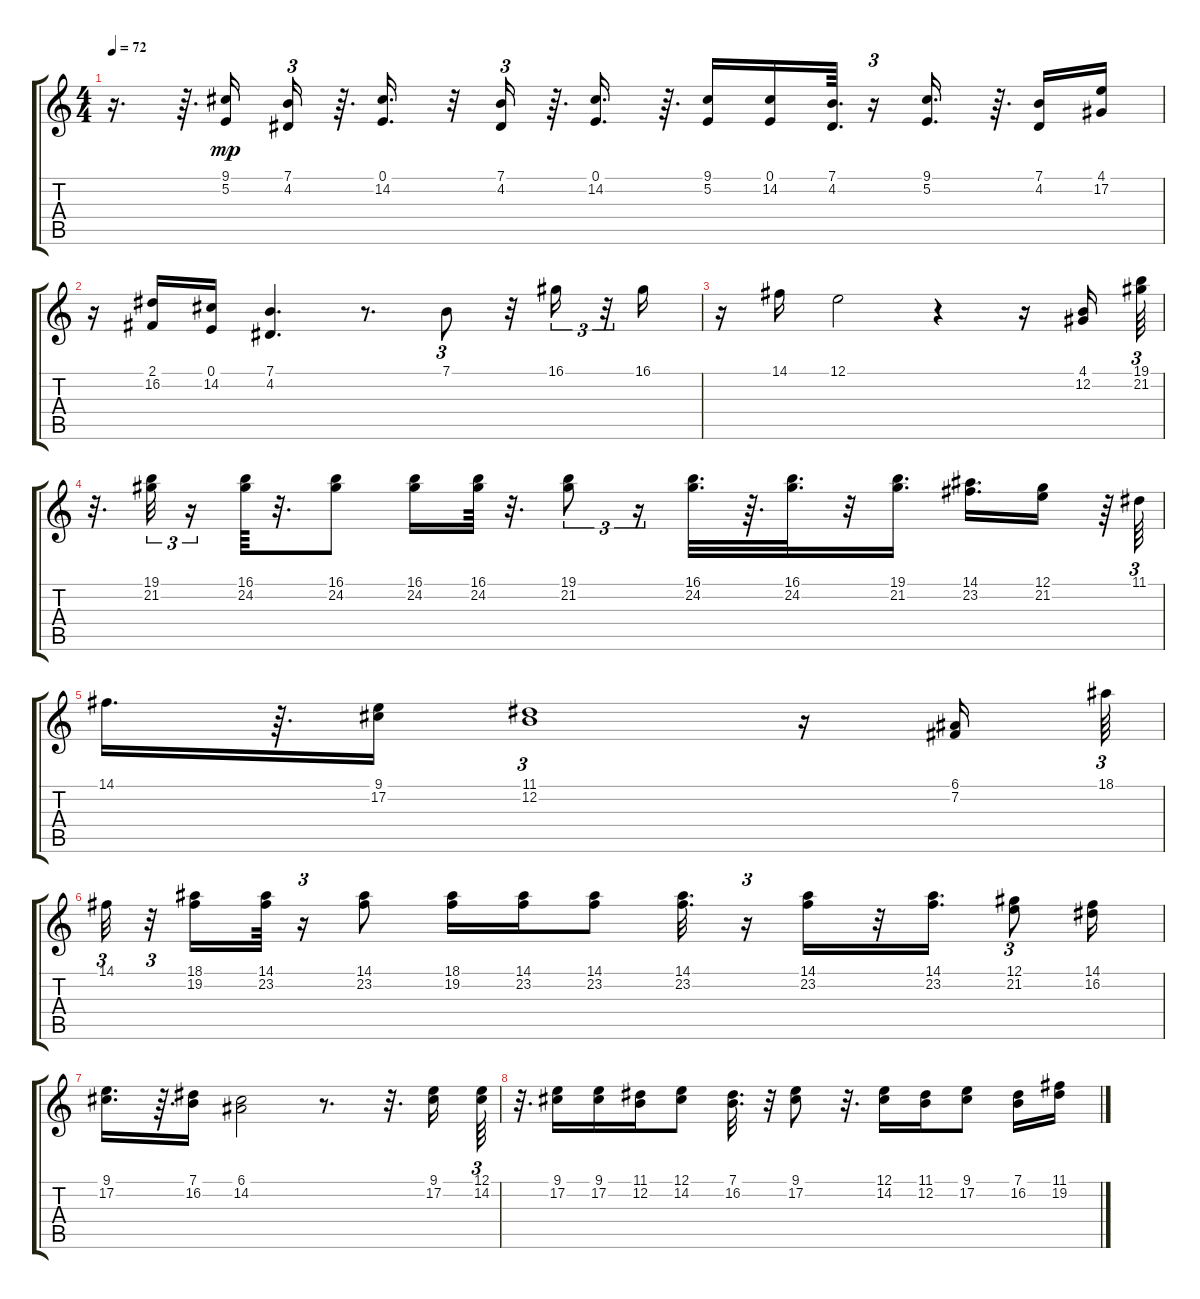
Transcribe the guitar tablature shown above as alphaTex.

\track "" {instrument panflute}
\staff {score tabs}
\tuning (E4 B3 G3 D3 A2 E2) {hide}
\ts (4 4)
\tempo 72
\clef g2
\ks c
r.16{d dy mp} r.64{d} (9.1 5.2).16 (7.1 4.2).16{tu (3 2)} r.64{d} (0.1 14.2).16{d} r.32 (7.1 4.2).16{tu (3 2)} r.64{d} (0.1 14.2).16{d} r.64{d} (9.1 5.2).16 (0.1 14.2).16 (7.1 4.2).64{d} r.16{tu (3 2)} (9.1 5.2).16{d} r.64{d} (7.1 4.2).16 (4.1 17.2).16 |
r.16 (2.1 16.2).16 (0.1 14.2).16 (7.1 4.2).4{d} r.8{d} 7.1.8{tu (3 2)} r.32 16.1.16{tu (3 2)} r.32{tu (3 2)} 16.1.16 |
r.16 14.1.16 12.1.2 r.4 r.16 (4.1 12.2).16 (19.1 21.2).64{tu (3 2)} |
r.32{d} (19.1 21.2).32{tu (3 2)} r.16{tu (3 2)} (16.1 24.2).64 r.32{d} (16.1 24.2).8 (16.1 24.2).16 (16.1 24.2).64 r.32{d} (19.1 21.2).8{tu (3 2)} r.16{tu (3 2)} (16.1 24.2).32{d} r.64{d} (16.1 24.2).32{d} r.32 (19.1 21.2).16{d} (14.1 23.2).16{d} (12.1 21.2).16 r.64 11.1.64{tu (3 2)} |
14.1.16{d} r.64{d} (9.1 17.2).16 (11.1 12.2).1{tu (3 2)} r.16 (6.1 7.2).16 18.1.64{tu (3 2)} |
14.1.32{tu (3 2)} r.32{tu (3 2)} (18.1 19.2).16 (14.1 23.2).64 r.16{tu (3 2)} (14.1 23.2).8 (18.1 19.2).16 (14.1 23.2).16 (14.1 23.2).8 (14.1 23.2).32{d} r.16{tu (3 2)} (14.1 23.2).16 r.32 (14.1 23.2).16{d} (12.1 21.2).8{tu (3 2)} (14.1 16.2).16 |
(9.1 17.2).16{d} r.64{d} (7.1 16.2).16 (6.1 14.2).2 r.8{d} r.32{d} (9.1 17.2).16 (12.1 14.2).64{tu (3 2)} |
r.32{d} (9.1 17.2).16 (9.1 17.2).16 (11.1 12.2).16 (12.1 14.2).8 (7.1 16.2).32{d} r.32{tu (3 2)} (9.1 17.2).8 r.32{d} (12.1 14.2).16 (11.1 12.2).16 (9.1 17.2).8 (7.1 16.2).16 (11.1 19.2).16
